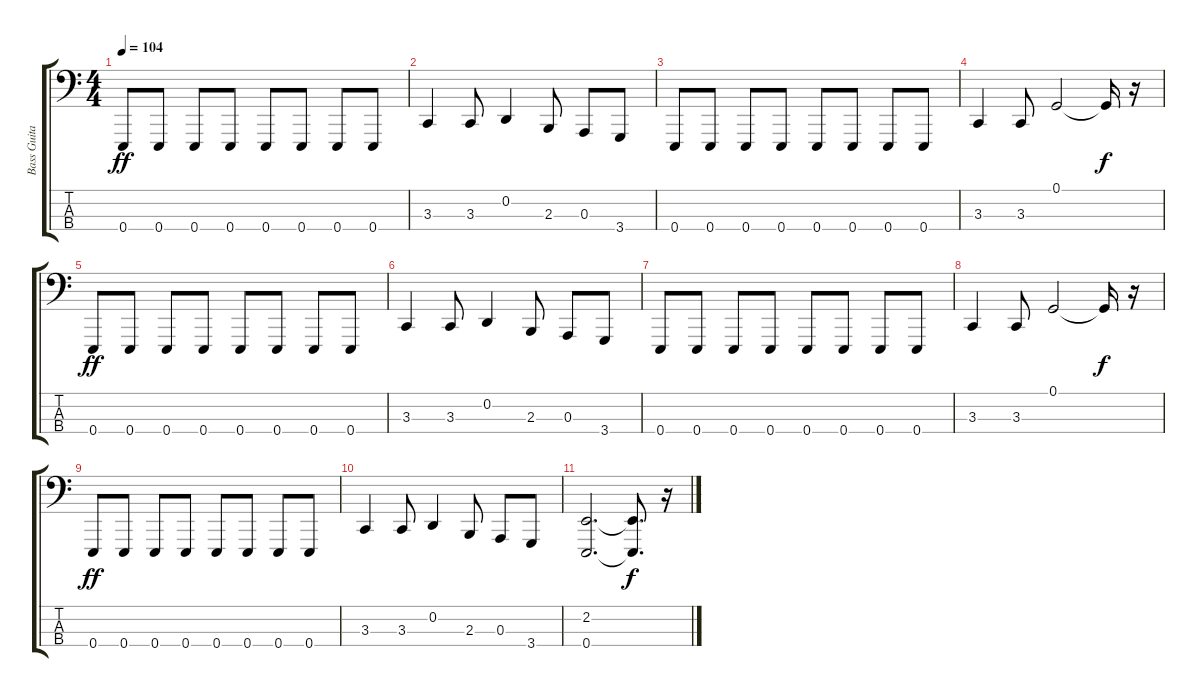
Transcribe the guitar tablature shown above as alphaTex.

\track ("Bass Guitar" "Bass Guita") {instrument acousticgrandpiano}
\staff {score tabs}
\tuning (G2 D2 A1 E1) {hide}
\ts (4 4)
\tempo 104
\clef f4
\ks c
0.4.8{dy ff} 0.4.8 0.4.8 0.4.8 0.4.8 0.4.8 0.4.8 0.4.8 |
3.3.4 3.3.8 0.2.4 2.3.8 0.3.8 3.4.8 |
0.4.8 0.4.8 0.4.8 0.4.8 0.4.8 0.4.8 0.4.8 0.4.8 |
3.3.4 3.3.8 0.1.2 0.1{t}.16{dy f} r.16 |
0.4.8{dy ff} 0.4.8 0.4.8 0.4.8 0.4.8 0.4.8 0.4.8 0.4.8 |
3.3.4 3.3.8 0.2.4 2.3.8 0.3.8 3.4.8 |
0.4.8 0.4.8 0.4.8 0.4.8 0.4.8 0.4.8 0.4.8 0.4.8 |
3.3.4 3.3.8 0.1.2 0.1{t}.16{dy f} r.16 |
0.4.8{dy ff} 0.4.8 0.4.8 0.4.8 0.4.8 0.4.8 0.4.8 0.4.8 |
3.3.4 3.3.8 0.2.4 2.3.8 0.3.8 3.4.8 |
(2.2 0.4).2{d} (2.2{t} 0.4{t}).8{d dy f} r.16
